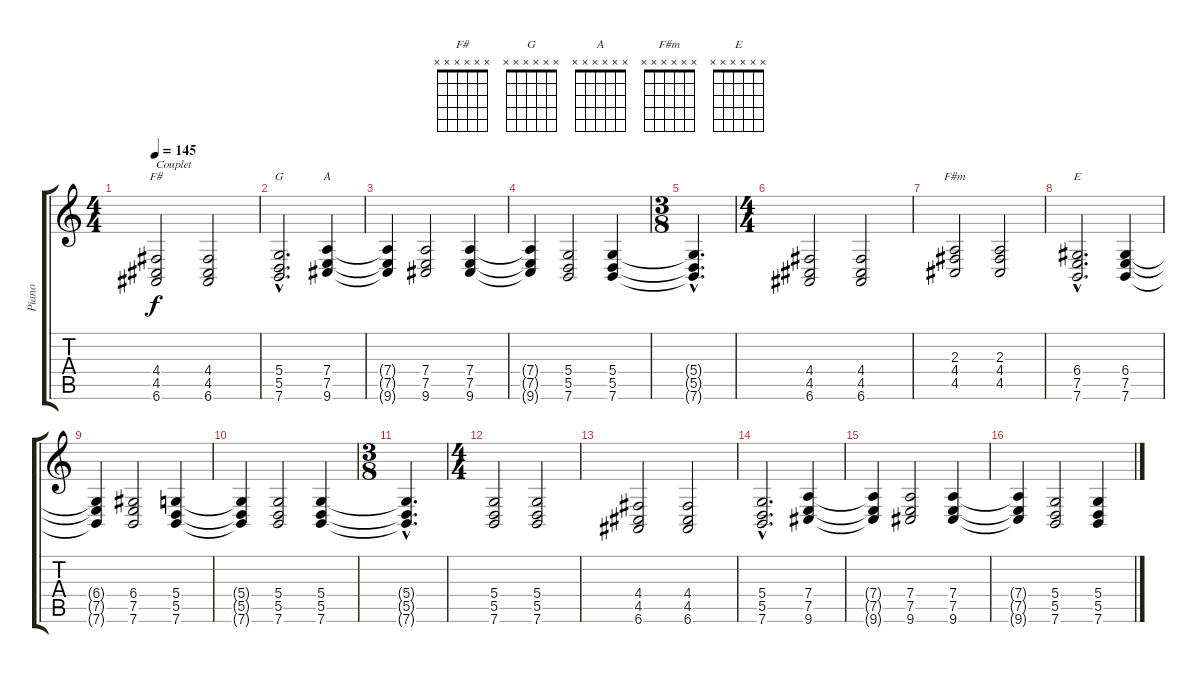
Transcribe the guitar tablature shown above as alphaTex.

\track ("Piano" "Piano") {instrument brightacousticpiano}
\staff {score tabs}
\tuning (E4 B3 G3 D3 A2 E2) {hide}
\chord ("F#" x x x x x x) {firstfret 0}
\chord ("G" x x x x x x) {firstfret 0}
\chord ("A" x x x x x x) {firstfret 0}
\chord ("F#m" x x x x x x) {firstfret 0}
\chord ("E" x x x x x x) {firstfret 0}
\ts (4 4)
\tempo 145
\clef g2
\ks c
(4.4 4.5 6.6).2{ch "F#" txt "Couplet" dy f} (4.4 4.5 6.6).2 |
(5.4{hac} 5.5{hac} 7.6{hac}).2{d ch "G"} (7.4 7.5 9.6).4{ch "A"} |
(7.4{t} 7.5{t} 9.6{t}).4 (7.4 7.5 9.6).2 (7.4 7.5 9.6).4 |
(7.4{t} 7.5{t} 9.6{t}).4 (5.4 5.5 7.6).2 (5.4 5.5 7.6).4 |
\ts (3 8)
(5.4{hac t} 5.5{hac t} 7.6{hac t}).4{d} |
\ts (4 4)
(4.4 4.5 6.6).2 (4.4 4.5 6.6).2 |
(2.3 4.4 4.5).2{ch "F#m"} (2.3 4.4 4.5).2 |
(6.4{hac} 7.5{hac} 7.6{hac}).2{d ch "E"} (6.4 7.5 7.6).4 |
(6.4{t} 7.5{t} 7.6{t}).4 (6.4 7.5 7.6).2 (5.4 5.5 7.6).4 |
(5.4{t} 5.5{t} 7.6{t}).4 (5.4 5.5 7.6).2 (5.4 5.5 7.6).4 |
\ts (3 8)
(5.4{hac t} 5.5{hac t} 7.6{hac t}).4{d} |
\ts (4 4)
(5.4 5.5 7.6).2 (5.4 5.5 7.6).2 |
(4.4 4.5 6.6).2 (4.4 4.5 6.6).2 |
(5.4{hac} 5.5{hac} 7.6{hac}).2{d} (7.4 7.5 9.6).4 |
(7.4{t} 7.5{t} 9.6{t}).4 (7.4 7.5 9.6).2 (7.4 7.5 9.6).4 |
(7.4{t} 7.5{t} 9.6{t}).4 (5.4 5.5 7.6).2 (5.4 5.5 7.6).4
